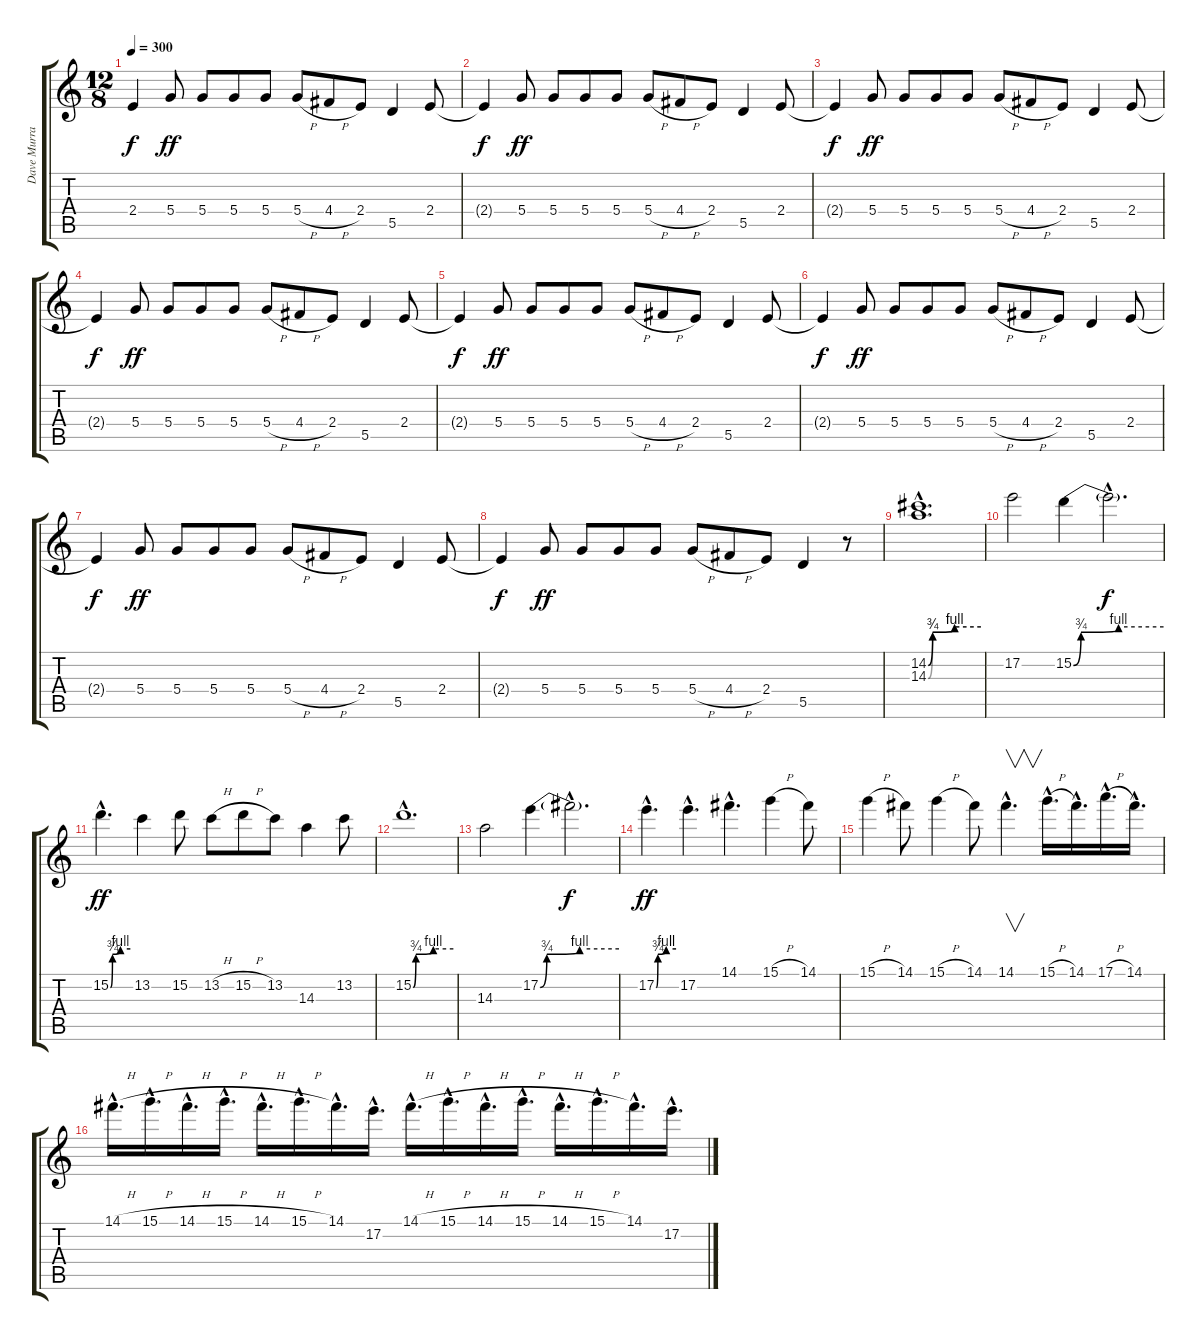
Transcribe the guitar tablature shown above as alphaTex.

\track ("Dave Murray" "Dave Murra") {instrument overdrivenguitar}
\staff {score tabs}
\tuning (E4 B3 G3 D3 A2 E2) {hide}
\ts (12 8)
\tempo 300
\clef g2
\ks c
2.4{t}.4{dy f} 5.4.8{dy ff} 5.4.8 5.4.8 5.4.8 5.4{h}.8 4.4{h}.8 2.4.8 5.5.4 2.4.8 |
2.4{t}.4{dy f} 5.4.8{dy ff} 5.4.8 5.4.8 5.4.8 5.4{h}.8 4.4{h}.8 2.4.8 5.5.4 2.4.8 |
2.4{t}.4{dy f} 5.4.8{dy ff} 5.4.8 5.4.8 5.4.8 5.4{h}.8 4.4{h}.8 2.4.8 5.5.4 2.4.8 |
2.4{t}.4{dy f} 5.4.8{dy ff} 5.4.8 5.4.8 5.4.8 5.4{h}.8 4.4{h}.8 2.4.8 5.5.4 2.4.8 |
2.4{t}.4{dy f} 5.4.8{dy ff} 5.4.8 5.4.8 5.4.8 5.4{h}.8 4.4{h}.8 2.4.8 5.5.4 2.4.8 |
2.4{t}.4{dy f} 5.4.8{dy ff} 5.4.8 5.4.8 5.4.8 5.4{h}.8 4.4{h}.8 2.4.8 5.5.4 2.4.8 |
2.4{t}.4{dy f} 5.4.8{dy ff} 5.4.8 5.4.8 5.4.8 5.4{h}.8 4.4{h}.8 2.4.8 5.5.4 2.4.8 |
2.4{t}.4{dy f} 5.4.8{dy ff} 5.4.8 5.4.8 5.4.8 5.4{h}.8 4.4{h}.8 2.4.8 5.5.4 r.8 |
(14.2{be (custom 0 0 5 3 30 4 60 4) hac} 14.3{be (custom 0 0 5 3 30 4 60 4) hac}).1{d} |
17.2.2 15.2{be (custom 0 0 5 3 30 4 60 4)}.4 15.2{hac t}.2{d dy f} |
15.2{be (custom 0 0 6 3 30 4 60 4) hac}.4{d dy ff} 13.2.4 15.2.8 13.2{h}.8 15.2{h}.8 13.2.8 14.3.4 13.2.8 |
15.2{be (custom 0 0 4 3 30 4 60 4) hac}.1{d} |
14.3.2 17.2{be (custom 0 0 5 3 30 4 60 4)}.4 17.2{hac t}.2{d dy f} |
17.2{be (custom 0 0 5 3 30 4 60 4) hac}.4{d dy ff} 17.2{hac}.4{d} 14.1{hac}.4{d} 15.1{h}.4 14.1.8 |
15.1{h}.4 14.1.8 15.1{h}.4 14.1.8 14.1{hac}.4{v d} 15.1{h hac}.16{d} 14.1{hac}.16{d} 17.1{h hac}.16{d} 14.1{hac}.16{d} |
14.1{h hac}.16{d} 15.1{h hac}.16{d} 14.1{h hac}.16{d} 15.1{h hac}.16{d} 14.1{h hac}.16{d} 15.1{h hac}.16{d} 14.1{hac}.16{d} 17.2{hac}.16{d} 14.1{h hac}.16{d} 15.1{h hac}.16{d} 14.1{h hac}.16{d} 15.1{h hac}.16{d} 14.1{h hac}.16{d} 15.1{h hac}.16{d} 14.1{hac}.16{d} 17.2{hac}.16{d}
